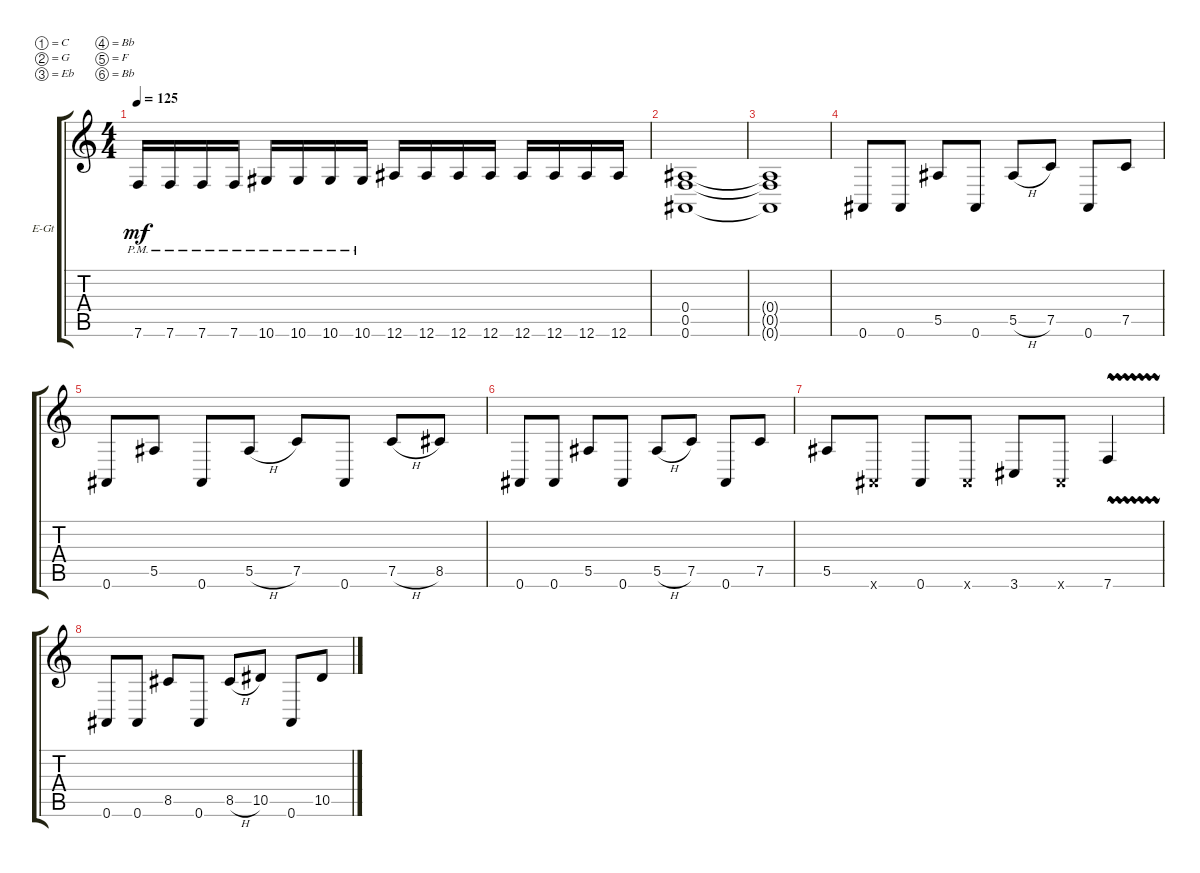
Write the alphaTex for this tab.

\bracketExtendMode groupsimilarinstruments
\firstSystemTrackNameOrientation horizontal
\otherSystemsTrackNameOrientation horizontal
\track ("Electric Guitar 2" "E-Gt") {solo instrument distortionguitar}
\staff {score tabs}
\tuning (C4 G3 Eb3 Bb2 F2 Bb1)
\ts (4 4)
\tempo 125
\clef g2
\ks c
7.6{pm}.16{dy mf} 7.6{pm}.16 7.6{pm}.16 7.6{pm}.16 10.6{pm}.16 10.6{pm}.16 10.6{pm}.16 10.6{pm}.16 12.6.16 12.6.16 12.6.16 12.6.16 12.6.16 12.6.16 12.6.16 12.6.16 |
(0.4 0.5 0.6).1 |
(0.6{t} 0.5{t} 0.4{t}).1 |
0.6.8 0.6.8 5.5.8 0.6.8 5.5{h}.8 7.5.8 0.6.8 7.5.8 |
0.6.8 5.5.8 0.6.8 5.5{h}.8 7.5.8 0.6.8 7.5{h}.8 8.5.8 |
0.6.8 0.6.8 5.5.8 0.6.8 5.5{h}.8 7.5.8 0.6.8 7.5.8 |
5.5.8 0.6{x}.8 0.6.8 0.6{x}.8 3.6.8 0.6{x}.8 7.6{vw}.4 |
0.6.8 0.6.8 8.5.8 0.6.8 8.5{h}.8 10.5.8 0.6.8 10.5.8
